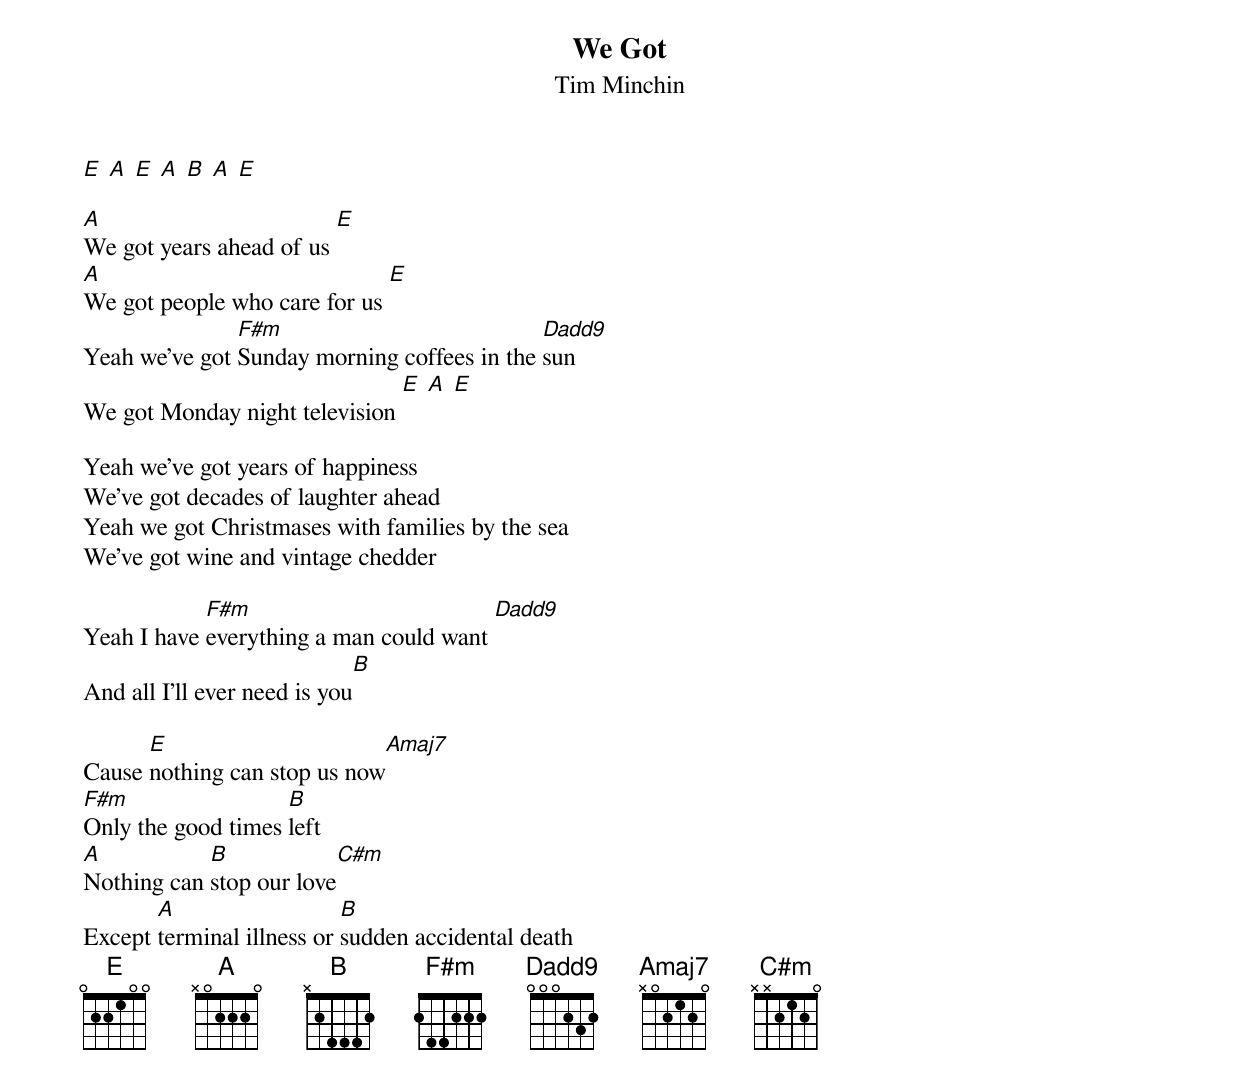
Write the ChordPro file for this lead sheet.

{t:We Got}
{st:Tim Minchin}
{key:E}

[E] [A] [E] [A] [B] [A] [E]

[A]We got years ahead of us [E]
[A]We got people who care for us [E]
Yeah we've got [F#m]Sunday morning coffees in the [Dadd9]sun
We got Monday night television [E] [A] [E]

Yeah we've got years of happiness
We've got decades of laughter ahead
Yeah we got Christmases with families by the sea
We've got wine and vintage chedder

Yeah I have [F#m]everything a man could want [Dadd9]
And all I'll ever need is you[B]

Cause [E]nothing can stop us now[Amaj7]
[F#m]Only the good times [B]left
[A]Nothing can [B]stop our love[C#m]
Except [A]terminal illness or [B]sudden accidental death
